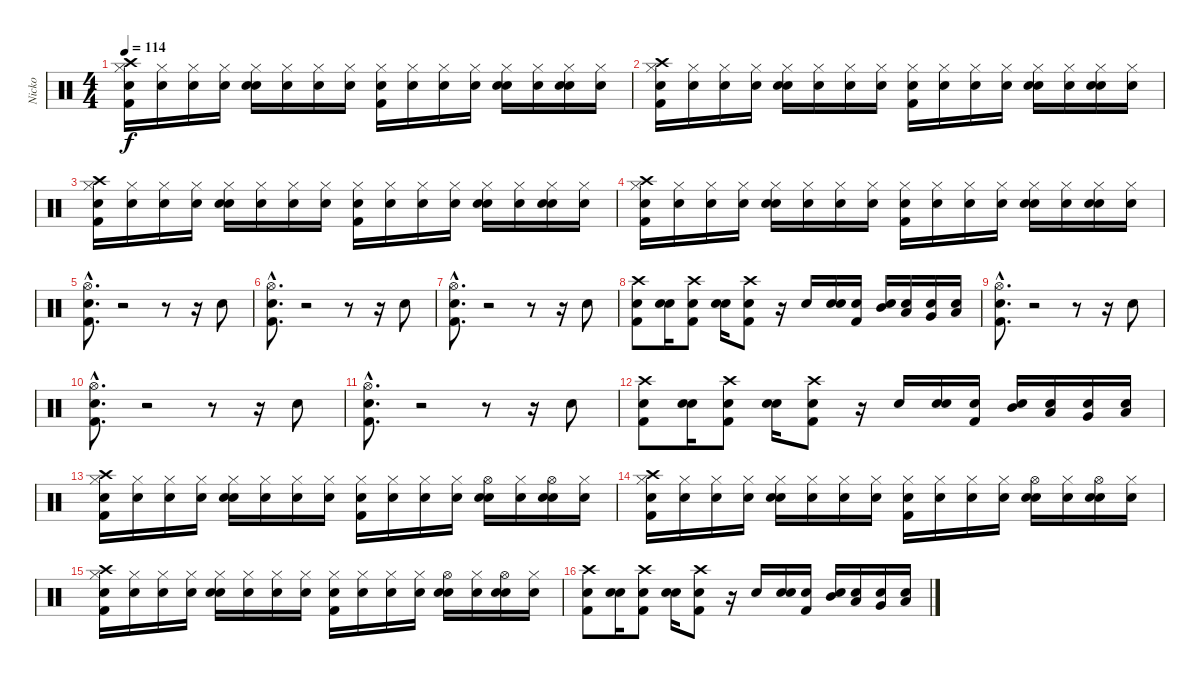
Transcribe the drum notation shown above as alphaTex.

\track ("Nicko" "Nicko") {instrument percussion}
\staff {score}
\articulation defaults
\ts (4 4)
\tempo 114
\clef neutral
\ks c
("Snare (hit)" "Kick (hit) 2" "Hi-Hat (closed)" "Crash high (hit)").16{dy f} ("Snare (hit)" "Hi-Hat (closed)").16 ("Snare (hit)" "Hi-Hat (closed)").16 ("Snare (hit)" "Hi-Hat (closed)").16 ("Snare (hit)" "Snare (hit) 2" "Hi-Hat (closed)").16 ("Snare (hit)" "Hi-Hat (closed)").16 ("Snare (hit)" "Hi-Hat (closed)").16 ("Snare (hit)" "Hi-Hat (closed)").16 ("Snare (hit)" "Kick (hit) 2" "Hi-Hat (closed)").16 ("Snare (hit)" "Hi-Hat (closed)").16 ("Snare (hit)" "Hi-Hat (closed)").16 ("Snare (hit)" "Hi-Hat (closed)").16 ("Snare (hit)" "Snare (hit) 2" "Hi-Hat (closed)").16 ("Snare (hit)" "Hi-Hat (closed)").16 ("Snare (hit)" "Snare (hit) 2" "Hi-Hat (closed)").16 ("Snare (hit)" "Hi-Hat (closed)").16 |
("Snare (hit)" "Kick (hit) 2" "Hi-Hat (closed)" "Crash high (hit)").16 ("Snare (hit)" "Hi-Hat (closed)").16 ("Snare (hit)" "Hi-Hat (closed)").16 ("Snare (hit)" "Hi-Hat (closed)").16 ("Snare (hit)" "Snare (hit) 2" "Hi-Hat (closed)").16 ("Snare (hit)" "Hi-Hat (closed)").16 ("Snare (hit)" "Hi-Hat (closed)").16 ("Snare (hit)" "Hi-Hat (closed)").16 ("Snare (hit)" "Kick (hit) 2" "Hi-Hat (closed)").16 ("Snare (hit)" "Hi-Hat (closed)").16 ("Snare (hit)" "Hi-Hat (closed)").16 ("Snare (hit)" "Hi-Hat (closed)").16 ("Snare (hit)" "Snare (hit) 2" "Hi-Hat (closed)").16 ("Snare (hit)" "Hi-Hat (closed)").16 ("Snare (hit)" "Snare (hit) 2" "Hi-Hat (closed)").16 ("Snare (hit)" "Hi-Hat (closed)").16 |
("Snare (hit)" "Kick (hit) 2" "Hi-Hat (closed)" "Crash high (hit)").16 ("Snare (hit)" "Hi-Hat (closed)").16 ("Snare (hit)" "Hi-Hat (closed)").16 ("Snare (hit)" "Hi-Hat (closed)").16 ("Snare (hit)" "Snare (hit) 2" "Hi-Hat (closed)").16 ("Snare (hit)" "Hi-Hat (closed)").16 ("Snare (hit)" "Hi-Hat (closed)").16 ("Snare (hit)" "Hi-Hat (closed)").16 ("Snare (hit)" "Kick (hit) 2" "Hi-Hat (closed)").16 ("Snare (hit)" "Hi-Hat (closed)").16 ("Snare (hit)" "Hi-Hat (closed)").16 ("Snare (hit)" "Hi-Hat (closed)").16 ("Snare (hit)" "Snare (hit) 2" "Hi-Hat (closed)").16 ("Snare (hit)" "Hi-Hat (closed)").16 ("Snare (hit)" "Snare (hit) 2" "Hi-Hat (closed)").16 ("Snare (hit)" "Hi-Hat (closed)").16 |
("Snare (hit)" "Kick (hit) 2" "Hi-Hat (closed)" "Crash high (hit)").16 ("Snare (hit)" "Hi-Hat (closed)").16 ("Snare (hit)" "Hi-Hat (closed)").16 ("Snare (hit)" "Hi-Hat (closed)").16 ("Snare (hit)" "Snare (hit) 2" "Hi-Hat (closed)").16 ("Snare (hit)" "Hi-Hat (closed)").16 ("Snare (hit)" "Hi-Hat (closed)").16 ("Snare (hit)" "Hi-Hat (closed)").16 ("Snare (hit)" "Kick (hit) 2" "Hi-Hat (closed)").16 ("Snare (hit)" "Hi-Hat (closed)").16 ("Snare (hit)" "Hi-Hat (closed)").16 ("Snare (hit)" "Hi-Hat (closed)").16 ("Snare (hit)" "Snare (hit) 2" "Hi-Hat (closed)").16 ("Snare (hit)" "Hi-Hat (closed)").16 ("Snare (hit)" "Snare (hit) 2" "Hi-Hat (closed)").16 ("Snare (hit)" "Hi-Hat (closed)").16 |
("Snare (hit)"{hac} "Kick (hit) 2"{hac} "Hi-Hat (open)"{hac}).8{d} r.2 r.8 r.16 "Snare (hit) 2".8 |
("Snare (hit)"{hac} "Kick (hit) 2"{hac} "Hi-Hat (open)"{hac}).8{d} r.2 r.8 r.16 "Snare (hit) 2".8 |
("Snare (hit)"{hac} "Kick (hit) 2"{hac} "Hi-Hat (open)"{hac}).8{d} r.2 r.8 r.16 "Snare (hit) 2".8 |
("Snare (hit)" "Kick (hit) 2" "Crash high (hit)").8 ("Snare (hit)" "Snare (hit) 2").16 ("Snare (hit)" "Kick (hit) 2" "Crash high (hit)").8 ("Snare (hit)" "Snare (hit) 2").16 ("Snare (hit)" "Kick (hit) 2" "Crash high (hit)").8 r.16 "Snare (hit) 2".16 ("Snare (hit)" "Snare (hit) 2").16 ("Snare (hit)" "Kick (hit) 2").16 ("Snare (hit)" "Mid Tom (hit)").16 ("Snare (hit)" "Low Tom (hit)").16 ("Snare (hit)" "Very Low Tom (hit)").16 ("Snare (hit)" "Low Floor Tom (hit)").16 |
("Snare (hit)"{hac} "Kick (hit) 2"{hac} "Hi-Hat (open)"{hac}).8{d} r.2 r.8 r.16 "Snare (hit) 2".8 |
("Snare (hit)"{hac} "Kick (hit) 2"{hac} "Hi-Hat (open)"{hac}).8{d} r.2 r.8 r.16 "Snare (hit) 2".8 |
("Snare (hit)"{hac} "Kick (hit) 2"{hac} "Hi-Hat (open)"{hac}).8{d} r.2 r.8 r.16 "Snare (hit) 2".8 |
("Snare (hit)" "Kick (hit) 2" "Crash high (hit)").8 ("Snare (hit)" "Snare (hit) 2").16 ("Snare (hit)" "Kick (hit) 2" "Crash high (hit)").8 ("Snare (hit)" "Snare (hit) 2").16 ("Snare (hit)" "Kick (hit) 2" "Crash high (hit)").8 r.16 "Snare (hit) 2".16 ("Snare (hit)" "Snare (hit) 2").16 ("Snare (hit)" "Kick (hit) 2").16 ("Snare (hit)" "Mid Tom (hit)").16 ("Snare (hit)" "Low Tom (hit)").16 ("Snare (hit)" "Very Low Tom (hit)").16 ("Snare (hit)" "Low Floor Tom (hit)").16 |
("Snare (hit)" "Kick (hit) 2" "Hi-Hat (closed)" "Crash high (hit)").16 ("Snare (hit)" "Hi-Hat (closed)").16 ("Snare (hit)" "Hi-Hat (closed)").16 ("Snare (hit)" "Hi-Hat (closed)").16 ("Snare (hit)" "Snare (hit) 2" "Hi-Hat (closed)").16 ("Snare (hit)" "Hi-Hat (closed)").16 ("Snare (hit)" "Hi-Hat (closed)").16 ("Snare (hit)" "Hi-Hat (closed)").16 ("Snare (hit)" "Kick (hit) 2" "Hi-Hat (closed)").16 ("Snare (hit)" "Hi-Hat (closed)").16 ("Snare (hit)" "Hi-Hat (closed)").16 ("Snare (hit)" "Hi-Hat (closed)").16 ("Snare (hit)" "Snare (hit) 2" "Hi-Hat (open)").16 ("Snare (hit)" "Hi-Hat (closed)").16 ("Snare (hit)" "Snare (hit) 2" "Hi-Hat (open)").16 ("Snare (hit)" "Hi-Hat (closed)").16 |
("Snare (hit)" "Kick (hit) 2" "Hi-Hat (closed)" "Crash high (hit)").16 ("Snare (hit)" "Hi-Hat (closed)").16 ("Snare (hit)" "Hi-Hat (closed)").16 ("Snare (hit)" "Hi-Hat (closed)").16 ("Snare (hit)" "Snare (hit) 2" "Hi-Hat (closed)").16 ("Snare (hit)" "Hi-Hat (closed)").16 ("Snare (hit)" "Hi-Hat (closed)").16 ("Snare (hit)" "Hi-Hat (closed)").16 ("Snare (hit)" "Kick (hit) 2" "Hi-Hat (closed)").16 ("Snare (hit)" "Hi-Hat (closed)").16 ("Snare (hit)" "Hi-Hat (closed)").16 ("Snare (hit)" "Hi-Hat (closed)").16 ("Snare (hit)" "Snare (hit) 2" "Hi-Hat (open)").16 ("Snare (hit)" "Hi-Hat (closed)").16 ("Snare (hit)" "Snare (hit) 2" "Hi-Hat (open)").16 ("Snare (hit)" "Hi-Hat (closed)").16 |
("Snare (hit)" "Kick (hit) 2" "Hi-Hat (closed)" "Crash high (hit)").16 ("Snare (hit)" "Hi-Hat (closed)").16 ("Snare (hit)" "Hi-Hat (closed)").16 ("Snare (hit)" "Hi-Hat (closed)").16 ("Snare (hit)" "Snare (hit) 2" "Hi-Hat (closed)").16 ("Snare (hit)" "Hi-Hat (closed)").16 ("Snare (hit)" "Hi-Hat (closed)").16 ("Snare (hit)" "Hi-Hat (closed)").16 ("Snare (hit)" "Kick (hit) 2" "Hi-Hat (closed)").16 ("Snare (hit)" "Hi-Hat (closed)").16 ("Snare (hit)" "Hi-Hat (closed)").16 ("Snare (hit)" "Hi-Hat (closed)").16 ("Snare (hit)" "Snare (hit) 2" "Hi-Hat (open)").16 ("Snare (hit)" "Hi-Hat (closed)").16 ("Snare (hit)" "Snare (hit) 2" "Hi-Hat (open)").16 ("Snare (hit)" "Hi-Hat (closed)").16 |
("Snare (hit)" "Kick (hit) 2" "Crash high (hit)").8 ("Snare (hit)" "Snare (hit) 2").16 ("Snare (hit)" "Kick (hit) 2" "Crash high (hit)").8 ("Snare (hit)" "Snare (hit) 2").16 ("Snare (hit)" "Kick (hit) 2" "Crash high (hit)").8 r.16 "Snare (hit) 2".16 ("Snare (hit)" "Snare (hit) 2").16 ("Snare (hit)" "Kick (hit) 2").16 ("Snare (hit)" "Mid Tom (hit)").16 ("Snare (hit)" "Low Tom (hit)").16 ("Snare (hit)" "Very Low Tom (hit)").16 ("Snare (hit)" "Low Floor Tom (hit)").16
